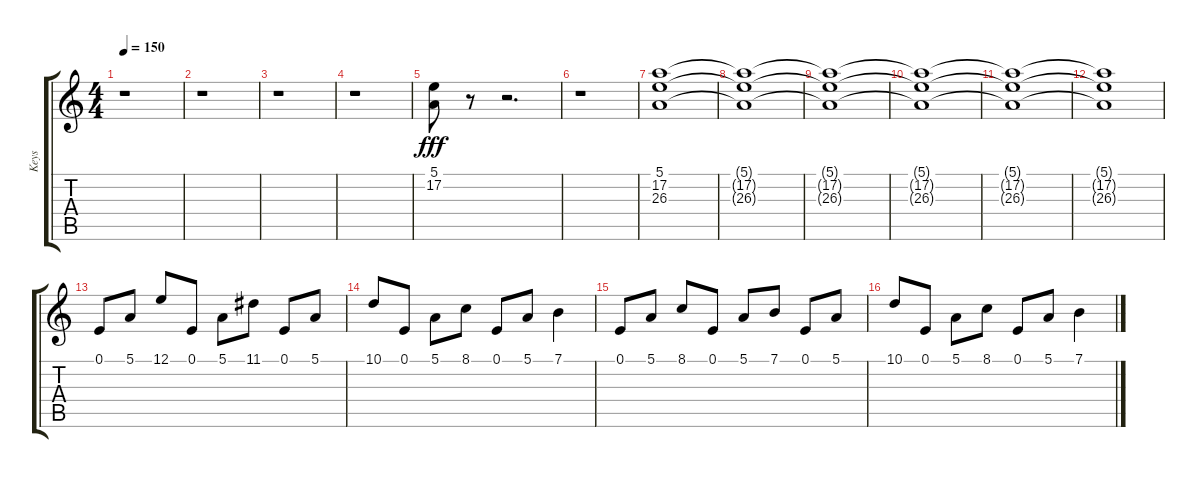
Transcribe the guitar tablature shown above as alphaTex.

\track ("Keys" "Keys") {instrument electricgrandpiano}
\staff {score tabs}
\tuning (E4 B3 G3 D3 A2 E2) {hide}
\ts (4 4)
\tempo 150
\clef g2
\ks c
r.1{dy fff} |
r.1 |
r.1 |
r.1 |
(5.1 17.2).8 r.8 r.2{d} |
r.1 |
(5.1 17.2 26.3).1 |
(5.1{t} 17.2{t} 26.3{t}).1 |
(5.1{t} 17.2{t} 26.3{t}).1 |
(5.1{t} 17.2{t} 26.3{t}).1 |
(5.1{t} 17.2{t} 26.3{t}).1 |
(5.1{t} 17.2{t} 26.3{t}).1 |
0.1.8 5.1.8 12.1.8 0.1.8 5.1.8 11.1.8 0.1.8 5.1.8 |
10.1.8 0.1.8 5.1.8 8.1.8 0.1.8 5.1.8 7.1.4 |
0.1.8 5.1.8 8.1.8 0.1.8 5.1.8 7.1.8 0.1.8 5.1.8 |
10.1.8 0.1.8 5.1.8 8.1.8 0.1.8 5.1.8 7.1.4
